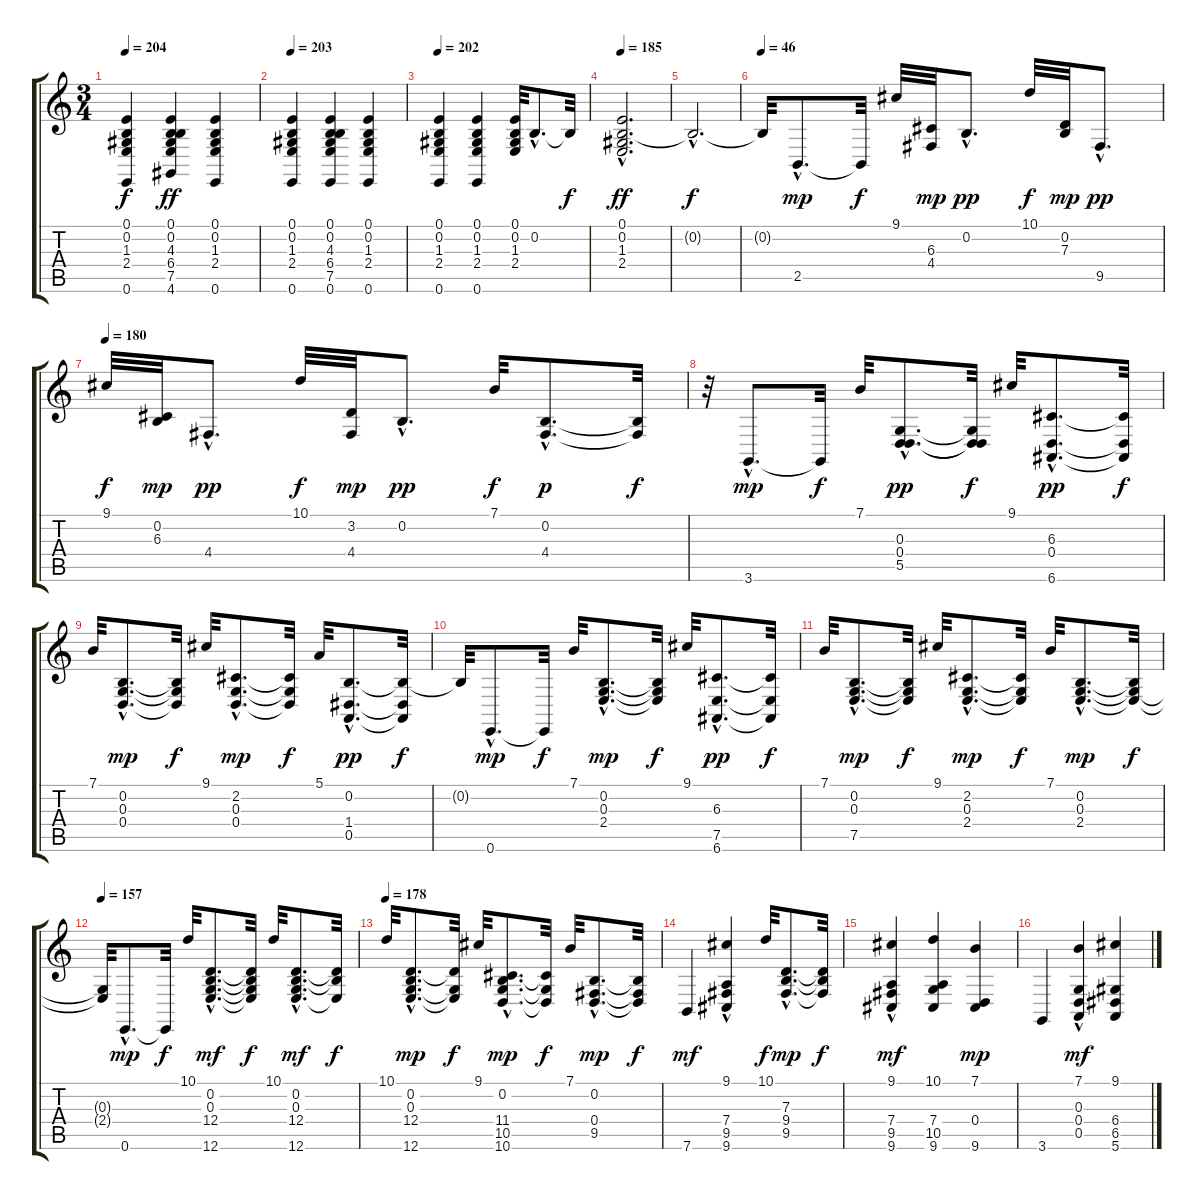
\track "" {instrument acousticgrandpiano}
\staff {score tabs}
\tuning (E4 B3 G3 D3 A2 E2) {hide}
\ts (3 4)
\tempo 204
\clef g2
\ks c
(0.1 0.2 1.3 2.4 0.6).4{dy f} (0.1 0.2 4.3 6.4 7.5 4.6).4{dy ff} (0.1 0.2 1.3 2.4 0.6).4 |
\tempo 203
(0.1 0.2 1.3 2.4 0.6).4 (0.1 0.2 4.3 6.4 7.5 0.6).4 (0.1 0.2 1.3 2.4 0.6).4 |
\tempo 202
(0.1 0.2 1.3 2.4 0.6).4 (0.1 0.2 1.3 2.4 0.6).4 (0.1 0.2 1.3 2.4).32 0.2{hac}.8{d} 0.2{t}.32{dy f} |
\tempo 185
(0.1 0.2{hac} 1.3 2.4).2{d dy ff} |
0.2{hac t}.2{d dy f} |
\tempo 46
0.2{t}.32 2.5{hac}.8{d dy mp} 2.5{t}.32{dy f} 9.1.32 (6.3 4.4).32{dy mp} 0.2{hac}.8{d dy pp} 10.1.32{dy f} (0.2 7.3).32{dy mp} 9.5{hac}.8{d dy pp} |
\tempo 180
9.1.32{dy f} (0.2 6.3).32{dy mp} 4.4{hac}.8{d dy pp} 10.1.32{dy f} (3.2 4.4).32{dy mp} 0.2{hac}.8{d dy pp} 7.1.32{dy f} (0.2{hac} 4.4{hac}).8{d dy p} (0.2{t} 4.4{t}).32{dy f} |
r.32 3.6{hac}.8{d dy mp} 3.6{t}.32{dy f} 7.1.32 (0.3{hac} 0.4{hac} 5.5{hac}).8{d dy pp} (0.3{t} 0.4{t} 5.5{t}).32{dy f} 9.1.32 (6.3{hac} 0.4{hac} 6.6{hac}).8{d dy pp} (6.3{t} 0.4{t} 6.6{t}).32{dy f} |
7.1.32 (0.2{hac} 0.3{hac} 0.4{hac}).8{d dy mp} (0.2{t} 0.3{t} 0.4{t}).32{dy f} 9.1.32 (2.2{hac} 0.3{hac} 0.4{hac}).8{d dy mp} (2.2{t} 0.3{t} 0.4{t}).32{dy f} 5.1.32 (0.2{hac} 1.4{hac} 0.5{hac}).8{d dy pp} (0.2{t} 1.4{t} 0.5{t}).32{dy f} |
0.2{t}.32 0.6{hac}.8{d dy mp} 0.6{t}.32{dy f} 7.1.32 (0.2{hac} 0.3{hac} 2.4{hac}).8{d dy mp} (0.2{t} 0.3{t} 2.4{t}).32{dy f} 9.1.32 (6.3{hac} 7.5{hac} 6.6{hac}).8{d dy pp} (6.3{t} 7.5{t} 6.6{t}).32{dy f} |
7.1.32 (0.2{hac} 0.3{hac} 7.5{hac}).8{d dy mp} (0.2{t} 0.3{t} 7.5{t}).32{dy f} 9.1.32 (2.2{hac} 0.3{hac} 2.4{hac}).8{d dy mp} (2.2{t} 0.3{t} 2.4{t}).32{dy f} 7.1.32 (0.2{hac} 0.3{hac} 2.4{hac}).8{d dy mp} (0.2{t} 0.3{t} 2.4{t}).32{dy f} |
\tempo 157
(0.3{t} 2.4{t}).32 0.6{hac}.8{d dy mp} 0.6{t}.32{dy f} 10.1.32 (0.2{hac} 0.3{hac} 12.4{hac} 12.6{hac}).8{d dy mf} (0.2{t} 0.3{t} 12.4{t} 12.6{t}).32{dy f} 10.1.32 (0.2{hac} 0.3{hac} 12.4{hac} 12.6{hac}).8{d dy mf} (0.2{t} 12.4{t} 12.6{t}).32{dy f} |
\tempo 178
10.1.32 (0.2{hac} 0.3{hac} 12.4{hac} 12.6{hac}).8{d dy mp} (0.3{t} 12.4{t} 12.6{t}).32{dy f} 9.1.32 (0.2{hac} 11.4{hac} 10.5{hac} 10.6{hac}).8{d dy mp} (11.4{t} 10.5{t} 10.6{t}).32{dy f} 7.1.32 (0.2{hac} 0.4{hac} 9.5{hac}).8{d dy mp} (0.2{t} 0.4{t} 9.5{t}).32{dy f} |
7.6.4{dy mf} (9.1 7.4 9.5 9.6{hac}).4 10.1.32{dy f} (7.3{hac} 9.4{hac} 9.5{hac}).8{d dy mp} (7.3{t} 9.4{t} 9.5{t}).32{dy f} |
(9.1 7.4{hac} 9.5 9.6).4{dy mf} (10.1 7.4 10.5 9.6).4 (7.1 0.4 9.6).4{dy mp} |
3.6.4 (7.1 0.3 0.4{hac} 0.5{hac}).4{dy mf} (9.1 6.4 6.5 5.6).4
